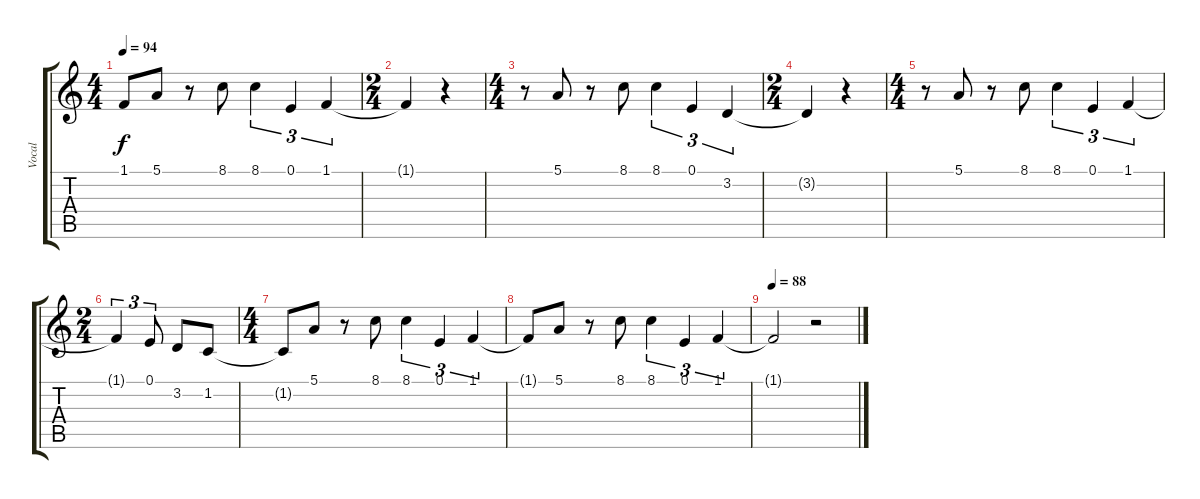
\track ("Vocal" "Vocal") {instrument acousticgrandpiano}
\staff {score tabs}
\tuning (E4 B3 G3 D3 A2 E2) {hide}
\ts (4 4)
\tempo 94
\clef g2
\ks c
1.1{t}.8{dy f} 5.1.8 r.8 8.1.8 8.1.4{tu (3 2)} 0.1.4{tu (3 2)} 1.1.4{tu (3 2)} |
\ts (2 4)
1.1{t}.4 r.4 |
\ts (4 4)
r.8 5.1.8 r.8 8.1.8 8.1.4{tu (3 2)} 0.1.4{tu (3 2)} 3.2.4{tu (3 2)} |
\ts (2 4)
3.2{t}.4 r.4 |
\ts (4 4)
r.8 5.1.8 r.8 8.1.8 8.1.4{tu (3 2)} 0.1.4{tu (3 2)} 1.1.4{tu (3 2)} |
\ts (2 4)
1.1{t}.4{tu (3 2)} 0.1.8{tu (3 2)} 3.2.8 1.2.8 |
\ts (4 4)
1.2{t}.8 5.1.8 r.8 8.1.8 8.1.4{tu (3 2)} 0.1.4{tu (3 2)} 1.1.4{tu (3 2)} |
1.1{t}.8 5.1.8 r.8 8.1.8 8.1.4{tu (3 2)} 0.1.4{tu (3 2)} 1.1.4{tu (3 2)} |
\tempo 88
1.1{t}.2 r.2
